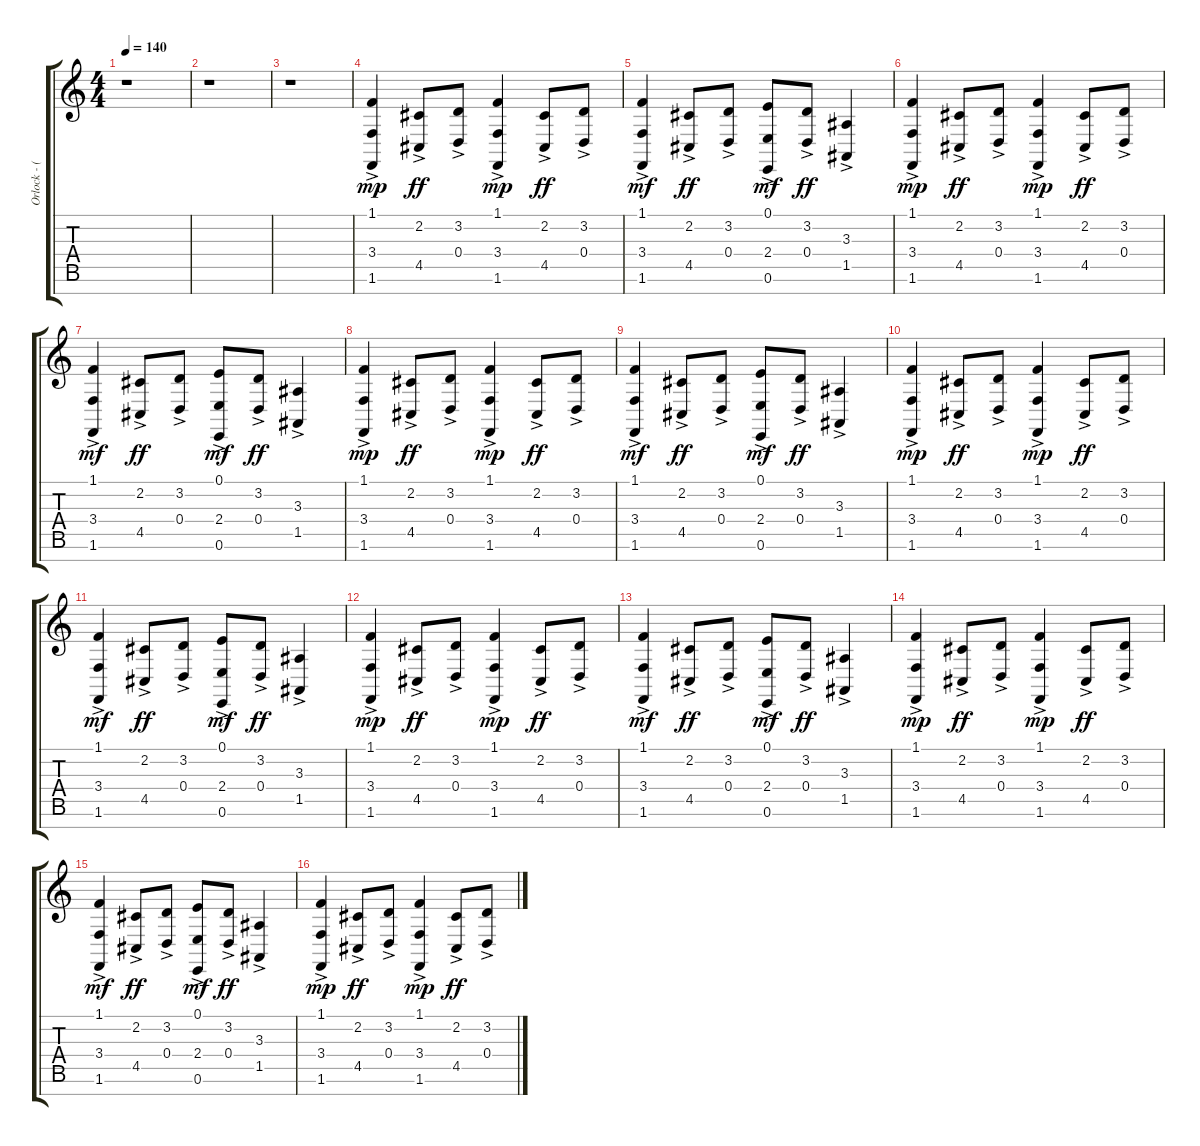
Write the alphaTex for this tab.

\track ("Orlock - (Choir Aahs)" "Orlock - (") {instrument choiraahs}
\staff {score tabs}
\tuning (E4 B3 G3 D3 A2 E2 B1) {hide}
\ts (4 4)
\tempo 140
\clef g2
\ks c
r.1{dy f} |
r.1 |
r.1 |
(1.1{ac} 3.4 1.6).4{dy mp} (2.2{ac} 4.5).8{dy ff} (3.2{ac} 0.4).8 (1.1{ac} 3.4 1.6).4{dy mp} (2.2{ac} 4.5).8{dy ff} (3.2{ac} 0.4).8 |
(1.1{ac} 3.4 1.6).4{dy mf} (2.2{ac} 4.5).8{dy ff} (3.2{ac} 0.4).8 (0.1{ac} 2.4 0.6).8{dy mf} (3.2{ac} 0.4).8{dy ff} (3.3{ac} 1.5).4 |
(1.1{ac} 3.4 1.6).4{dy mp} (2.2{ac} 4.5).8{dy ff} (3.2{ac} 0.4).8 (1.1{ac} 3.4 1.6).4{dy mp} (2.2{ac} 4.5).8{dy ff} (3.2{ac} 0.4).8 |
(1.1{ac} 3.4 1.6).4{dy mf} (2.2{ac} 4.5).8{dy ff} (3.2{ac} 0.4).8 (0.1{ac} 2.4 0.6).8{dy mf} (3.2{ac} 0.4).8{dy ff} (3.3{ac} 1.5).4 |
(1.1{ac} 3.4 1.6).4{dy mp} (2.2{ac} 4.5).8{dy ff} (3.2{ac} 0.4).8 (1.1{ac} 3.4 1.6).4{dy mp} (2.2{ac} 4.5).8{dy ff} (3.2{ac} 0.4).8 |
(1.1{ac} 3.4 1.6).4{dy mf} (2.2{ac} 4.5).8{dy ff} (3.2{ac} 0.4).8 (0.1{ac} 2.4 0.6).8{dy mf} (3.2{ac} 0.4).8{dy ff} (3.3{ac} 1.5).4 |
(1.1{ac} 3.4 1.6).4{dy mp} (2.2{ac} 4.5).8{dy ff} (3.2{ac} 0.4).8 (1.1{ac} 3.4 1.6).4{dy mp} (2.2{ac} 4.5).8{dy ff} (3.2{ac} 0.4).8 |
(1.1{ac} 3.4 1.6).4{dy mf} (2.2{ac} 4.5).8{dy ff} (3.2{ac} 0.4).8 (0.1{ac} 2.4 0.6).8{dy mf} (3.2{ac} 0.4).8{dy ff} (3.3{ac} 1.5).4 |
(1.1{ac} 3.4 1.6).4{dy mp} (2.2{ac} 4.5).8{dy ff} (3.2{ac} 0.4).8 (1.1{ac} 3.4 1.6).4{dy mp} (2.2{ac} 4.5).8{dy ff} (3.2{ac} 0.4).8 |
(1.1{ac} 3.4 1.6).4{dy mf} (2.2{ac} 4.5).8{dy ff} (3.2{ac} 0.4).8 (0.1{ac} 2.4 0.6).8{dy mf} (3.2{ac} 0.4).8{dy ff} (3.3{ac} 1.5).4 |
(1.1{ac} 3.4 1.6).4{dy mp} (2.2{ac} 4.5).8{dy ff} (3.2{ac} 0.4).8 (1.1{ac} 3.4 1.6).4{dy mp} (2.2{ac} 4.5).8{dy ff} (3.2{ac} 0.4).8 |
(1.1{ac} 3.4 1.6).4{dy mf} (2.2{ac} 4.5).8{dy ff} (3.2{ac} 0.4).8 (0.1{ac} 2.4 0.6).8{dy mf} (3.2{ac} 0.4).8{dy ff} (3.3{ac} 1.5).4 |
(1.1{ac} 3.4 1.6).4{dy mp} (2.2{ac} 4.5).8{dy ff} (3.2{ac} 0.4).8 (1.1{ac} 3.4 1.6).4{dy mp} (2.2{ac} 4.5).8{dy ff} (3.2{ac} 0.4).8
